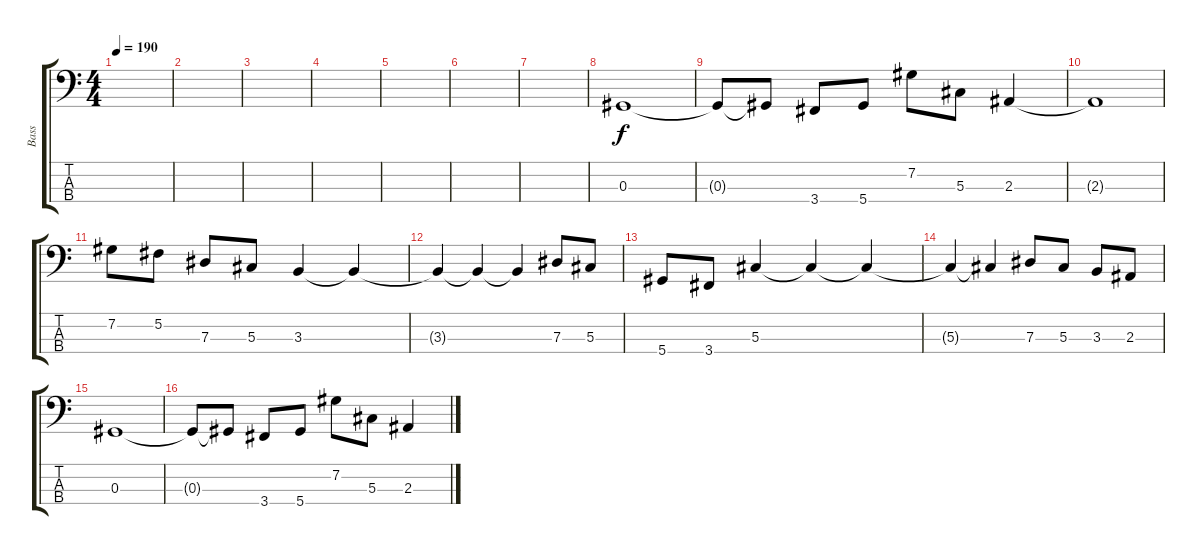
\track ("Bass" "Bass") {instrument electricbasspick}
\staff {score tabs}
\tuning (Gb2 Db2 Ab1 Eb1) {hide}
\ts (4 4)
\tempo 190
\tempo 150
\tempo 190
\clef f4
\ks c
|
|
|
|
|
|
|
0.3.1 |
0.3{t}.8 0.3{t}.8 3.4.8 5.4.8 7.2.8 5.3.8 2.3.4 |
2.3{t}.1 |
7.2.8 5.2.8 7.3.8 5.3.8 3.3.4 3.3{t}.4 |
3.3{t}.4 3.3{t}.4 3.3{t}.4 7.3.8 5.3.8 |
5.4.8 3.4.8 5.3.4 5.3{t}.4 5.3{t}.4 |
5.3{t}.4 5.3{t}.4 7.3.8 5.3.8 3.3.8 2.3.8 |
0.3.1 |
0.3{t}.8 0.3{t}.8 3.4.8 5.4.8 7.2.8 5.3.8 2.3.4
